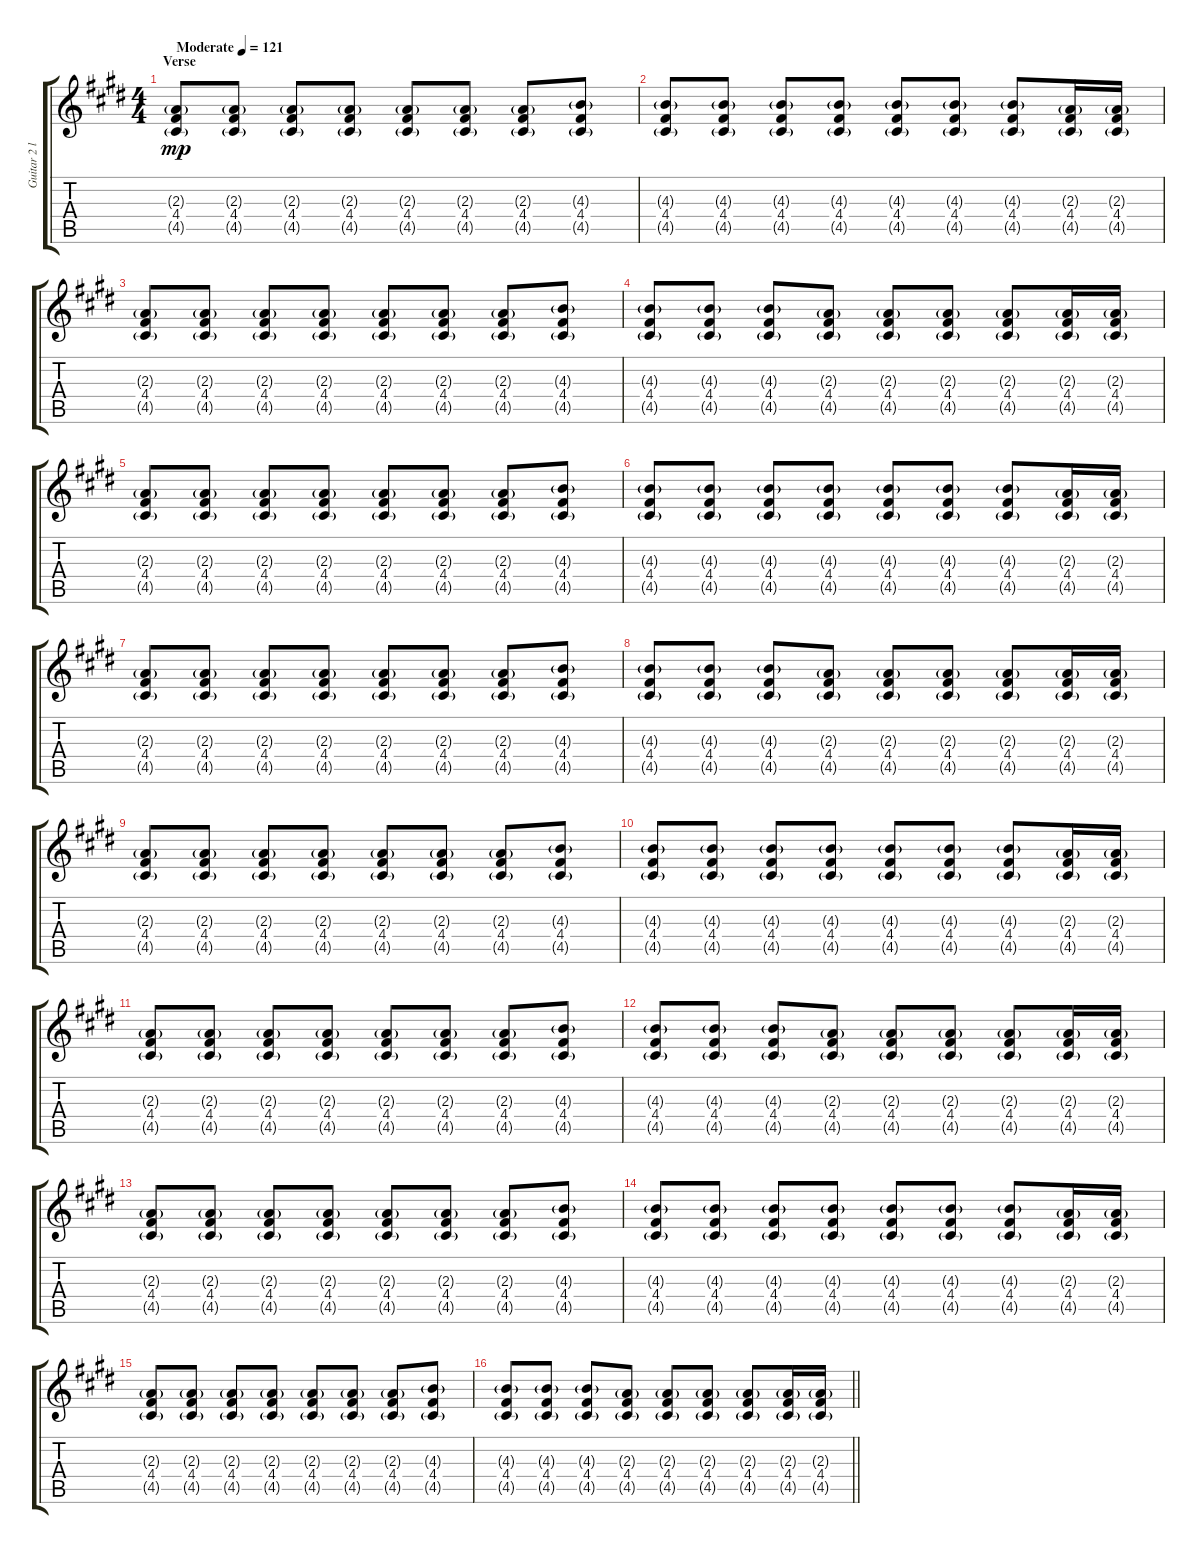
\track ("Guitar 2 left" "Guitar 2 l") {instrument electricguitarclean}
\staff {score tabs}
\tuning (E4 B3 G3 D3 A2 D2) {hide}
\ts (4 4)
\section ("" "Verse")
\tempo (121 "Moderate")
\clef g2
\ks c#minor
(2.3{g} 4.4 4.5{g}).8{dy mp instrument electricguitarclean} (2.3{g} 4.4 4.5{g}).8 (2.3{g} 4.4 4.5{g}).8 (2.3{g} 4.4 4.5{g}).8 (2.3{g} 4.4 4.5{g}).8 (2.3{g} 4.4 4.5{g}).8 (2.3{g} 4.4 4.5{g}).8 (4.3{g} 4.4 4.5{g}).8 |
(4.3{g} 4.4 4.5{g}).8 (4.3{g} 4.4 4.5{g}).8 (4.3{g} 4.4 4.5{g}).8 (4.3{g} 4.4 4.5{g}).8 (4.3{g} 4.4 4.5{g}).8 (4.3{g} 4.4 4.5{g}).8 (4.3{g} 4.4 4.5{g}).8 (2.3{g} 4.4 4.5{g}).16 (2.3{g} 4.4 4.5{g}).16 |
(2.3{g} 4.4 4.5{g}).8 (2.3{g} 4.4 4.5{g}).8 (2.3{g} 4.4 4.5{g}).8 (2.3{g} 4.4 4.5{g}).8 (2.3{g} 4.4 4.5{g}).8 (2.3{g} 4.4 4.5{g}).8 (2.3{g} 4.4 4.5{g}).8 (4.3{g} 4.4 4.5{g}).8 |
(4.3{g} 4.4 4.5{g}).8 (4.3{g} 4.4 4.5{g}).8 (4.3{g} 4.4 4.5{g}).8 (2.3{g} 4.4 4.5{g}).8 (2.3{g} 4.4 4.5{g}).8 (2.3{g} 4.4 4.5{g}).8 (2.3{g} 4.4 4.5{g}).8 (2.3{g} 4.4 4.5{g}).16 (2.3{g} 4.4 4.5{g}).16 |
(2.3{g} 4.4 4.5{g}).8 (2.3{g} 4.4 4.5{g}).8 (2.3{g} 4.4 4.5{g}).8 (2.3{g} 4.4 4.5{g}).8 (2.3{g} 4.4 4.5{g}).8 (2.3{g} 4.4 4.5{g}).8 (2.3{g} 4.4 4.5{g}).8 (4.3{g} 4.4 4.5{g}).8 |
(4.3{g} 4.4 4.5{g}).8 (4.3{g} 4.4 4.5{g}).8 (4.3{g} 4.4 4.5{g}).8 (4.3{g} 4.4 4.5{g}).8 (4.3{g} 4.4 4.5{g}).8 (4.3{g} 4.4 4.5{g}).8 (4.3{g} 4.4 4.5{g}).8 (2.3{g} 4.4 4.5{g}).16 (2.3{g} 4.4 4.5{g}).16 |
(2.3{g} 4.4 4.5{g}).8 (2.3{g} 4.4 4.5{g}).8 (2.3{g} 4.4 4.5{g}).8 (2.3{g} 4.4 4.5{g}).8 (2.3{g} 4.4 4.5{g}).8 (2.3{g} 4.4 4.5{g}).8 (2.3{g} 4.4 4.5{g}).8 (4.3{g} 4.4 4.5{g}).8 |
(4.3{g} 4.4 4.5{g}).8 (4.3{g} 4.4 4.5{g}).8 (4.3{g} 4.4 4.5{g}).8 (2.3{g} 4.4 4.5{g}).8 (2.3{g} 4.4 4.5{g}).8 (2.3{g} 4.4 4.5{g}).8 (2.3{g} 4.4 4.5{g}).8 (2.3{g} 4.4 4.5{g}).16 (2.3{g} 4.4 4.5{g}).16 |
(2.3{g} 4.4 4.5{g}).8 (2.3{g} 4.4 4.5{g}).8 (2.3{g} 4.4 4.5{g}).8 (2.3{g} 4.4 4.5{g}).8 (2.3{g} 4.4 4.5{g}).8 (2.3{g} 4.4 4.5{g}).8 (2.3{g} 4.4 4.5{g}).8 (4.3{g} 4.4 4.5{g}).8 |
(4.3{g} 4.4 4.5{g}).8 (4.3{g} 4.4 4.5{g}).8 (4.3{g} 4.4 4.5{g}).8 (4.3{g} 4.4 4.5{g}).8 (4.3{g} 4.4 4.5{g}).8 (4.3{g} 4.4 4.5{g}).8 (4.3{g} 4.4 4.5{g}).8 (2.3{g} 4.4 4.5{g}).16 (2.3{g} 4.4 4.5{g}).16 |
(2.3{g} 4.4 4.5{g}).8 (2.3{g} 4.4 4.5{g}).8 (2.3{g} 4.4 4.5{g}).8 (2.3{g} 4.4 4.5{g}).8 (2.3{g} 4.4 4.5{g}).8 (2.3{g} 4.4 4.5{g}).8 (2.3{g} 4.4 4.5{g}).8 (4.3{g} 4.4 4.5{g}).8 |
(4.3{g} 4.4 4.5{g}).8 (4.3{g} 4.4 4.5{g}).8 (4.3{g} 4.4 4.5{g}).8 (2.3{g} 4.4 4.5{g}).8 (2.3{g} 4.4 4.5{g}).8 (2.3{g} 4.4 4.5{g}).8 (2.3{g} 4.4 4.5{g}).8 (2.3{g} 4.4 4.5{g}).16 (2.3{g} 4.4 4.5{g}).16 |
(2.3{g} 4.4 4.5{g}).8 (2.3{g} 4.4 4.5{g}).8 (2.3{g} 4.4 4.5{g}).8 (2.3{g} 4.4 4.5{g}).8 (2.3{g} 4.4 4.5{g}).8 (2.3{g} 4.4 4.5{g}).8 (2.3{g} 4.4 4.5{g}).8 (4.3{g} 4.4 4.5{g}).8 |
(4.3{g} 4.4 4.5{g}).8 (4.3{g} 4.4 4.5{g}).8 (4.3{g} 4.4 4.5{g}).8 (4.3{g} 4.4 4.5{g}).8 (4.3{g} 4.4 4.5{g}).8 (4.3{g} 4.4 4.5{g}).8 (4.3{g} 4.4 4.5{g}).8 (2.3{g} 4.4 4.5{g}).16 (2.3{g} 4.4 4.5{g}).16 |
(2.3{g} 4.4 4.5{g}).8 (2.3{g} 4.4 4.5{g}).8 (2.3{g} 4.4 4.5{g}).8 (2.3{g} 4.4 4.5{g}).8 (2.3{g} 4.4 4.5{g}).8 (2.3{g} 4.4 4.5{g}).8 (2.3{g} 4.4 4.5{g}).8 (4.3{g} 4.4 4.5{g}).8 |
\barLineRight lightlight
(4.3{g} 4.4 4.5{g}).8 (4.3{g} 4.4 4.5{g}).8 (4.3{g} 4.4 4.5{g}).8 (2.3{g} 4.4 4.5{g}).8 (2.3{g} 4.4 4.5{g}).8 (2.3{g} 4.4 4.5{g}).8 (2.3{g} 4.4 4.5{g}).8 (2.3{g} 4.4 4.5{g}).16 (2.3{g} 4.4 4.5{g}).16
